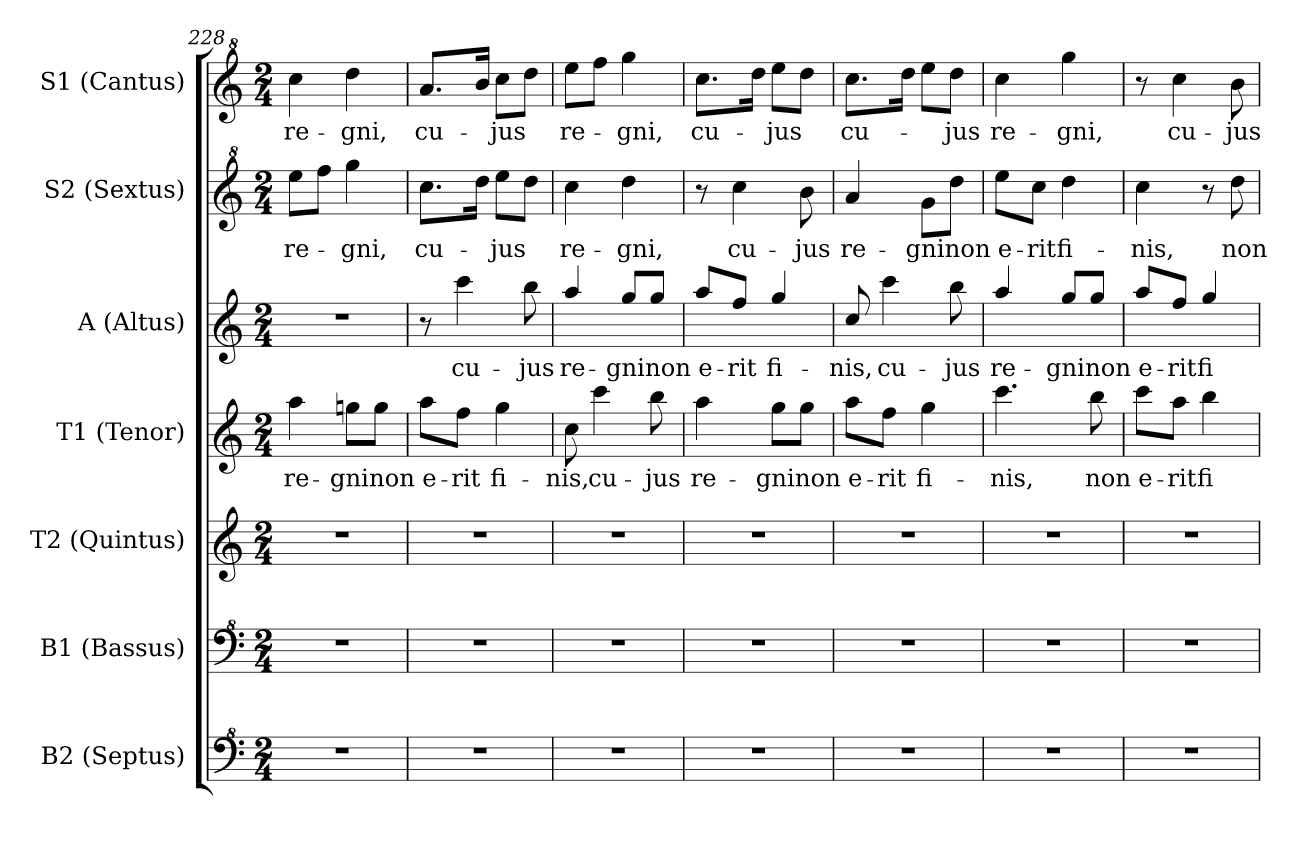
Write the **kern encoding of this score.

**kern	**kern	**kern	**kern	**text	**kern	**text	**kern	**text	**kern	**text
*part7	*part6	*part5	*part4	*part4	*part3	*part3	*part2	*part2	*part1	*part1
*staff7	*staff6	*staff5	*staff4	*staff4	*staff3	*staff3	*staff2	*staff2	*staff1	*staff1
*I"B2 (Septus)	*I"B1 (Bassus)	*I"T2 (Quintus)	*I"T1 (Tenor)	*	*I"A (Altus)	*	*I"S2 (Sextus)	*	*I"S1 (Cantus)	*
*I'B2	*I'B1	*I'T2	*I'T1	*	*I'A	*	*I'S2	*	*I'S1	*
*clefF^4	*clefF^4	*clefG2	*clefG2	*	*clefG2	*	*clefG^2	*	*clefG^2	*
*k[]	*k[]	*k[]	*k[]	*	*k[]	*	*k[]	*	*k[]	*
*M2/4	*M2/4	*M2/4	*M2/4	*	*M2/4	*	*M2/4	*	*M2/4	*
=228	=228	=228	=228	=228	=228	=228	=228	=228	=228	=228
!	!	!	!	!LO:LY:b	!	!	!	!LO:LY:b	!	!LO:LY:b
2r	2r	2r	4aa\	re-	2r	.	8eee\L	re-	4ccc\	re-
.	.	.	.	.	.	.	8fff\J	.	.	.
!	!	!	!	!LO:LY:b	!	!	!	!LO:LY:b	!	!LO:LY:b
.	.	.	8ggni\L	-gni	.	.	4ggg\	-gni,	4ddd\	-gni,
!	!	!	!	!LO:LY:b	!	!	!	!	!	!
.	.	.	8gg\J	non	.	.	.	.	.	.
=229	=229	=229	=229	=229	=229	=229	=229	=229	=229	=229
!	!	!	!	!LO:LY:b	!	!	!	!LO:LY:b	!	!LO:LY:b
2r	2r	2r	8aa\L	e-	8r	.	8.ccc\L	cu-	8.aa/L	cu-
!	!	!	!	!LO:LY:b	!	!LO:LY:b	!	!	!	!
.	.	.	8ff\J	-rit	4ccc\	cu-	.	.	.	.
.	.	.	.	.	.	.	16ddd\Jk	.	16bb/Jk	.
!	!	!	!	!LO:LY:b	!	!	!	!LO:LY:b	!	!LO:LY:b
.	.	.	4gg\	fi-	.	.	8eee\L	-jus	8ccc\L	-jus
!	!	!	!	!	!	!LO:LY:b	!	!	!	!
.	.	.	.	.	8bb\	-jus	8ddd\J	.	8ddd\J	.
=230	=230	=230	=230	=230	=230	=230	=230	=230	=230	=230
!	!	!	!	!LO:LY:b	!	!LO:LY:b	!	!LO:LY:b	!	!LO:LY:b
2r	2r	2r	8cc\	-nis,	4aa/	re-	4ccc\	re-	8eee\L	re-
!	!	!	!	!LO:LY:b	!	!	!	!	!	!
.	.	.	4ccc\	cu-	.	.	.	.	8fff\J	.
!	!	!	!	!	!	!LO:LY:b	!	!LO:LY:b	!	!LO:LY:b
.	.	.	.	.	8gg/L	-gni	4ddd\	-gni,	4ggg\	-gni,
!	!	!	!	!LO:LY:b	!	!LO:LY:b	!	!	!	!
.	.	.	8bb\	-jus	8gg/J	non	.	.	.	.
!!LO:PB:g=z
=231	=231	=231	=231	=231	=231	=231	=231	=231	=231	=231
!	!	!	!	!LO:LY:b	!	!LO:LY:b	!	!	!	!LO:LY:b
2r	2r	2r	4aa\	re-	8aa/L	e-	8r	.	8.ccc\L	cu-
!	!	!	!	!	!	!LO:LY:b	!	!LO:LY:b	!	!
.	.	.	.	.	8ff/J	-rit	4ccc\	cu-	.	.
.	.	.	.	.	.	.	.	.	16ddd\Jk	.
!	!	!	!	!LO:LY:b	!	!LO:LY:b	!	!	!	!LO:LY:b
.	.	.	8gg\L	-gni	4gg/	fi-	.	.	8eee\L	-jus
!	!	!	!	!LO:LY:b	!	!	!	!LO:LY:b	!	!
.	.	.	8gg\J	non	.	.	8bb\	-jus	8ddd\J	.
=232	=232	=232	=232	=232	=232	=232	=232	=232	=232	=232
!	!	!	!	!LO:LY:b	!	!LO:LY:b	!	!LO:LY:b	!	!LO:LY:b
2r	2r	2r	8aa\L	e-	8cc/	-nis,	4aa/	re-	8.ccc\L	cu-
!	!	!	!	!LO:LY:b	!	!LO:LY:b	!	!	!	!
.	.	.	8ff\J	-rit	4ccc\	cu-	.	.	.	.
.	.	.	.	.	.	.	.	.	16ddd\Jk	.
!	!	!	!	!LO:LY:b	!	!	!	!LO:LY:b	!	!
.	.	.	4gg\	fi-	.	.	8gg\L	-gni	8eee\L	.
!	!	!	!	!	!	!LO:LY:b	!	!LO:LY:b	!	!LO:LY:b
.	.	.	.	.	8bb\	-jus	8ddd\J	non	8ddd\J	-jus
=233	=233	=233	=233	=233	=233	=233	=233	=233	=233	=233
!	!	!	!	!LO:LY:b	!	!LO:LY:b	!	!LO:LY:b	!	!LO:LY:b
2r	2r	2r	4.ccc\	-nis,	4aa/	re-	8eee\L	e-	4ccc\	re-
!	!	!	!	!	!	!	!	!LO:LY:b	!	!
.	.	.	.	.	.	.	8ccc\J	-rit	.	.
!	!	!	!	!	!	!LO:LY:b	!	!LO:LY:b	!	!LO:LY:b
.	.	.	.	.	8gg/L	-gni	4ddd\	fi-	4ggg\	-gni,
!	!	!	!	!LO:LY:b	!	!LO:LY:b	!	!	!	!
.	.	.	8bb\	non	8gg/J	non	.	.	.	.
=234	=234	=234	=234	=234	=234	=234	=234	=234	=234	=234
!	!	!	!	!LO:LY:b	!	!LO:LY:b	!	!LO:LY:b	!	!
2r	2r	2r	8ccc\L	e-	8aa/L	e-	4ccc\	-nis,	8r	.
!	!	!	!	!LO:LY:b	!	!LO:LY:b	!	!	!	!LO:LY:b
.	.	.	8aa\J	-rit	8ff/J	-rit	.	.	4ccc\	cu-
!	!	!	!	!LO:LY:b	!	!LO:LY:b	!	!	!	!
.	.	.	4bb\	fi-	4gg/	fi-	8r	.	.	.
!	!	!	!	!	!	!	!	!LO:LY:b	!	!LO:LY:b
.	.	.	.	.	.	.	8ddd\	non	8bb\	-jus
=	=	=	=	=	=	=	=	=	=	=
*-	*-	*-	*-	*-	*-	*-	*-	*-	*-	*-
